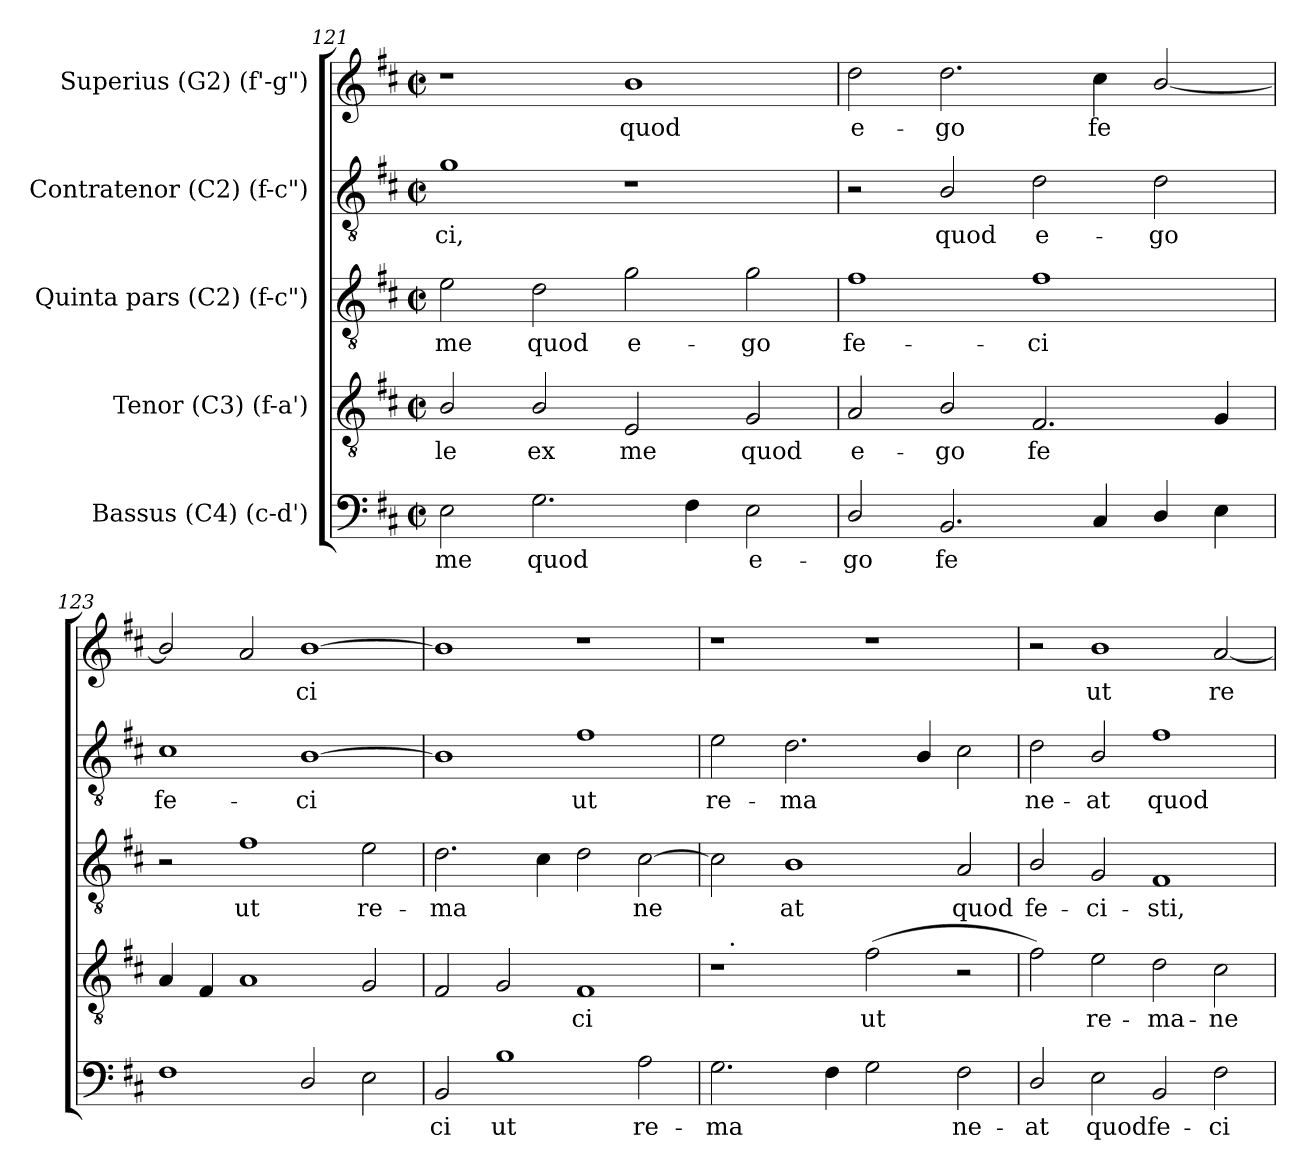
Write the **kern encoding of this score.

**kern	**text	**kern	**text	**kern	**text	**kern	**text	**kern	**text
*part5	*part5	*part4	*part4	*part3	*part3	*part2	*part2	*part1	*part1
*staff5	*staff5	*staff4	*staff4	*staff3	*staff3	*staff2	*staff2	*staff1	*staff1
*I"Bassus (C4)  (c-d')	*	*I"Tenor (C3)  (f-a')	*	*I"Quinta pars (C2)  (f-c")	*	*I"Contratenor (C2)  (f-c")	*	*I"Superius (G2)  (f'-g")	*
*clefF4	*	*clefGv2	*	*clefGv2	*	*clefGv2	*	*clefG2	*
*k[f#c#]	*	*k[f#c#]	*	*k[f#c#]	*	*k[f#c#]	*	*k[f#c#]	*
*D:	*	*D:	*	*D:	*	*D:	*	*D:	*
*M2/2	*	*M2/2	*	*M2/2	*	*M2/2	*	*M2/2	*
*met(c|)	*	*met(c|)	*	*met(c|)	*	*met(c|)	*	*met(c|)	*
=121	=121	=121	=121	=121	=121	=121	=121	=121	=121
!	!LO:LY:b:rj	!	!LO:LY:b:cj	!	!LO:LY:b:rj	!	!LO:LY:b:rj	!	!
2E\	me	2B/	-le	2e\	me	1g	-ci,	1r	.
!	!LO:LY:b:rj	!	!LO:LY:b:cj	!	!LO:LY:b:rj	!	!	!	!
2.G\	quod	2B/	ex	2d\	quod	.	.	.	.
!	!	!	!LO:LY:b:cj	!	!LO:LY:b:rj	!	!	!	!LO:LY:b:cj
.	.	2E/	me	2g\	e-	1r	.	1b	quod
!	!LO:LY:b:rj	!	!	!	!	!	!	!	!
4F#\	.	.	.	.	.	.	.	.	.
!	!LO:LY:b:rj	!	!LO:LY:b:cj	!	!LO:LY:b:rj	!	!	!	!
2E\	e-	2G/	quod	2g\	-go	.	.	.	.
!!LO:PB:g=z
=122	=122	=122	=122	=122	=122	=122	=122	=122	=122
!	!LO:LY:b:rj	!	!LO:LY:b:cj	!	!LO:LY:b:rj	!	!	!	!LO:LY:b:cj
2D/	-go	2A/	e-	1f#	fe-	2r	.	2dd\	e-
!	!LO:LY:b:rj	!	!LO:LY:b:cj	!	!	!	!LO:LY:b:rj	!	!LO:LY:b:cj
2.BB/	fe-	2B/	-go	.	.	2B/	quod	2.dd\	-go
!	!	!	!LO:LY:b:cj	!	!LO:LY:b:rj	!	!LO:LY:b:rj	!	!
.	.	2.F#/	fe-	1f#	-ci	2d\	e-	.	.
!	!LO:LY:b:rj	!	!	!	!	!	!	!	!LO:LY:b:cj
4C#/	--	.	.	.	.	.	.	4cc#\	fe-
!	!LO:LY:b:rj	!	!	!	!	!	!LO:LY:b:rj	!	!LO:LY:b:cj
4D/	--	.	.	.	.	2d\	-go	[<2b/	--
!	!LO:LY:b:rj	!	!LO:LY:b:cj	!	!	!	!	!	!
4E\	--	4G/	--	.	.	.	.	.	.
=123	=123	=123	=123	=123	=123	=123	=123	=123	=123
!	!LO:LY:b:rj	!	!LO:LY:b:cj	!	!	!	!LO:LY:b:rj	!	!LO:LY:b:cj
1F#	--	4A/	--	2r	.	1c#	fe-	2b/]	--
!	!	!	!LO:LY:b:cj	!	!	!	!	!	!
.	.	4F#/	--	.	.	.	.	.	.
!	!	!	!LO:LY:b:cj	!	!LO:LY:b:rj	!	!	!	!LO:LY:b:cj
.	.	1A	--	1f#	ut	.	.	2a/	--
!	!LO:LY:b:rj	!	!	!	!	!	!LO:LY:b:rj	!	!LO:LY:b:cj
2D/	--	.	.	.	.	[<1B	-ci	[<1b	-ci
!	!LO:LY:b:rj	!	!LO:LY:b:cj	!	!LO:LY:b:rj	!	!	!	!
2E\	--	2G/	--	2e\	re-	.	.	.	.
=124	=124	=124	=124	=124	=124	=124	=124	=124	=124
!	!LO:LY:b:rj	!	!LO:LY:b:cj	!	!LO:LY:b:rj	!	!LO:LY:b:rj	!	!LO:LY:b:cj
2BB/	-ci	2F#/	--	2.d\	-ma-	1B]	.	1b]	.
!	!LO:LY:b:rj	!	!LO:LY:b:cj	!	!	!	!	!	!
1B	ut	2G/	--	.	.	.	.	.	.
!	!	!	!	!	!LO:LY:b:rj	!	!	!	!
.	.	.	.	4c#\	--	.	.	.	.
!	!	!	!LO:LY:b:cj	!	!LO:LY:b:rj	!	!LO:LY:b:rj	!	!
.	.	1F#	-ci	2d\	--	1f#	ut	1r	.
!	!LO:LY:b:rj	!	!	!	!LO:LY:b:rj	!	!	!	!
2A\	re-	.	.	[>2c#\	-ne-	.	.	.	.
=125	=125	=125	=125	=125	=125	=125	=125	=125	=125
!	!LO:LY:b:rj	!	!	!	!LO:LY:b:rj	!	!LO:LY:b:rj	!	!
*	*	*^	*	*	*	*	*	*	*
2.G\	-ma-	1r	16ryy	.	2c#\]	--	2e\	re-	1r	.
!	!	!	!LO:TX:a:t=.	!	!	!	!	!	!	!
.	.	.	1ryy	.	.	.	.	.	.	.
!	!	!	!	!	!	!LO:LY:b:rj	!	!LO:LY:b:rj	!	!
.	.	.	.	.	1B	-at	2.d\	-ma-	.	.
!	!LO:LY:b:rj	!	!	!	!	!	!	!	!	!
4F#\	--	.	.	.	.	.	.	.	.	.
!	!LO:LY:b:rj	!	!	!LO:LY:b:cj	!	!	!	!	!	!
2G\	--	(>2f#\	.	ut	.	.	.	.	1r	.
.	.	.	2...ryy	.	.	.	.	.	.	.
!	!	!	!	!	!	!	!	!LO:LY:b:rj	!	!
.	.	.	.	.	.	.	4B/	--	.	.
!	!LO:LY:b:rj	!	!	!	!	!LO:LY:b:rj	!	!LO:LY:b:rj	!	!
2F#\	-ne-	2r	.	.	2A/	quod	2c#\	--	.	.
!!LO:LB:g=z
=126	=126	=126	=126	=126	=126	=126	=126	=126	=126	=126
!	!LO:LY:b:rj	!	!	!LO:LY:b:cj	!	!LO:LY:b:rj	!	!LO:LY:b:rj	!	!
*	*	*v	*v	*	*	*	*	*	*	*
2D/	-at	2f#\)	.	2B/	fe-	2d\	-ne-	2r	.
!	!LO:LY:b:rj	!	!LO:LY:b:cj	!	!LO:LY:b:rj	!	!LO:LY:b:rj	!	!LO:LY:b:cj
2E\	quod	2e\	re-	2G/	-ci-	2B/	-at	1b	ut
!	!LO:LY:b:rj	!	!LO:LY:b:cj	!	!LO:LY:b:rj	!	!LO:LY:b:rj	!	!
2BB/	fe-	2d\	-ma-	1F#	-sti,	1f#	quod	.	.
!	!LO:LY:b:rj	!	!LO:LY:b:cj	!	!	!	!	!	!LO:LY:b:cj
2F#\	-ci-	2c#\	-ne-	.	.	.	.	[<2a/	re-
=	=	=	=	=	=	=	=	=	=
*-	*-	*-	*-	*-	*-	*-	*-	*-	*-
